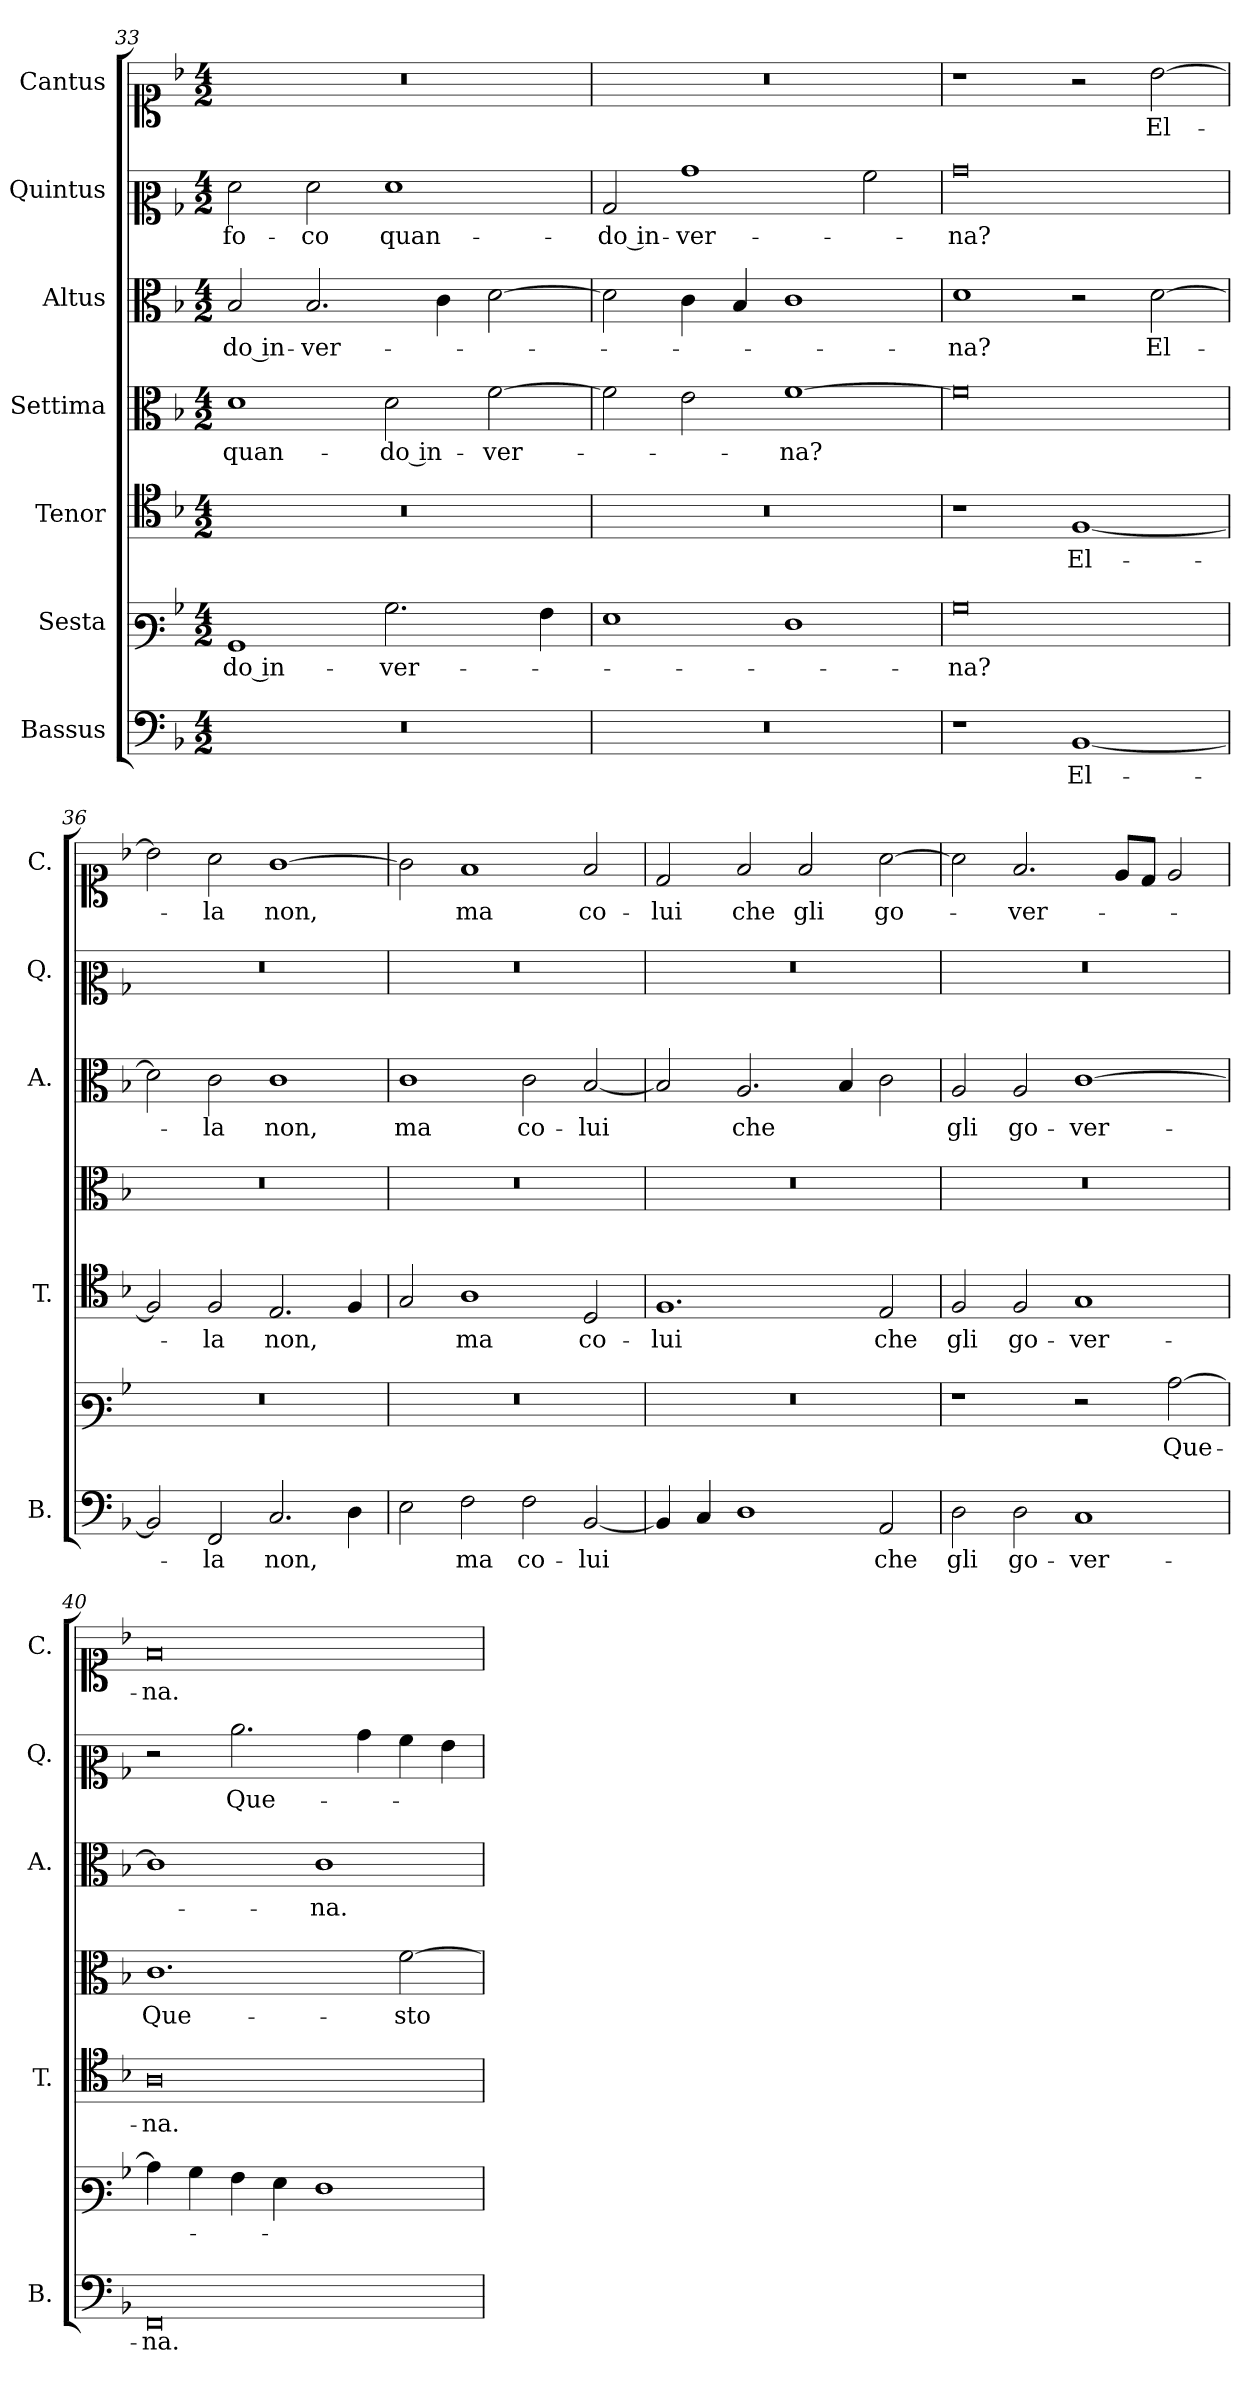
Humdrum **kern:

**kern	**text	**kern	**text	**kern	**text	**kern	**text	**kern	**text	**kern	**text	**kern	**text
*part7	*part7	*part6	*part6	*part5	*part5	*part4	*part4	*part3	*part3	*part2	*part2	*part1	*part1
*staff7	*staff7	*staff6	*staff6	*staff5	*staff5	*staff4	*staff4	*staff3	*staff3	*staff2	*staff2	*staff1	*staff1
*I"Bassus	*	*I"Sesta	*	*I"Tenor	*	*I"Settima	*	*I"Altus	*	*I"Quintus	*	*I"Cantus	*
*I'B.	*	*	*	*I'T.	*	*	*	*I'A.	*	*I'Q.	*	*I'C.	*
*clefF4	*	*clefF3	*	*clefC4	*	*clefC3	*	*clefC3	*	*clefC2	*	*clefC1	*
*k[b-]	*	*k[b-]	*	*k[b-]	*	*k[b-]	*	*k[b-]	*	*k[b-]	*	*k[b-]	*
*M4/2	*	*M4/2	*	*M4/2	*	*M4/2	*	*M4/2	*	*M4/2	*	*M4/2	*
=33	=33	=33	=33	=33	=33	=33	=33	=33	=33	=33	=33	=33	=33
!	!	!	!LO:LY:b	!	!	!	!LO:LY:b	!	!LO:LY:b	!	!LO:LY:b	!	!
0r	.	1BB-	-do in-	0r	.	1d	quan-	2B-/	-do in-	2f\	fo-	0r	.
!	!	!	!	!	!	!	!	!	!LO:LY:b	!	!LO:LY:b	!	!
.	.	.	.	.	.	.	.	2.B-/	-ver-	2f\	-co	.	.
!	!	!	!LO:LY:b	!	!	!	!LO:LY:b	!	!	!	!LO:LY:b	!	!
.	.	2.B-\	-ver-	.	.	2d\	-do in-	.	.	1f	quan-	.	.
.	.	.	.	.	.	.	.	4c\	.	.	.	.	.
!	!	!	!	!	!	!	!LO:LY:b	!	!	!	!	!	!
.	.	.	.	.	.	[2f\	-ver­-	[2d\	.	.	.	.	.
.	.	4A\	.	.	.	.	.	.	.	.	.	.	.
!!LO:LB:g=z
=34	=34	=34	=34	=34	=34	=34	=34	=34	=34	=34	=34	=34	=34
!	!	!	!	!	!	!	!	!	!	!	!LO:LY:b	!	!
0r	.	1G	.	0r	.	2f\]	.	2d\]	.	2B-/	-do in-	0r	.
!	!	!	!	!	!	!	!	!	!	!	!LO:LY:b	!	!
.	.	.	.	.	.	2e\	.	4c\	.	1b-	-ver-	.	.
.	.	.	.	.	.	.	.	4B-/	.	.	.	.	.
!	!	!	!	!	!	!	!LO:LY:b	!	!	!	!	!	!
.	.	1F	.	.	.	[1f	-na?	1c	.	.	.	.	.
.	.	.	.	.	.	.	.	.	.	2a\	.	.	.
=35	=35	=35	=35	=35	=35	=35	=35	=35	=35	=35	=35	=35	=35
!	!	!	!LO:LY:b	!	!	!	!	!	!LO:LY:b	!	!LO:LY:b	!	!
1r	.	0B-	-na?	1r	.	0f]	.	1d	-na?	0b-	-na?	1r	.
!	!LO:LY:b	!	!	!	!LO:LY:b	!	!	!	!	!	!	!	!
[1BB-	-El-	.	.	[1F	-El-	.	.	2r	.	.	.	2r	.
!	!	!	!	!	!	!	!	!	!LO:LY:b	!	!	!	!LO:LY:b
.	.	.	.	.	.	.	.	[2d\	El-	.	.	[2b-\	El-
=36	=36	=36	=36	=36	=36	=36	=36	=36	=36	=36	=36	=36	=36
2BB-/]	.	0r	.	2F/]	.	0r	.	2d\]	.	0r	.	2b-\]	.
!	!LO:LY:b	!	!	!	!LO:LY:b	!	!	!	!LO:LY:b	!	!	!	!LO:LY:b
2FF/	-la	.	.	2F/	-la	.	.	2c\	-la	.	.	2a\	-la
!	!LO:LY:b	!	!	!	!LO:LY:b	!	!	!	!LO:LY:b	!	!	!	!LO:LY:b
2.C/	non,	.	.	2.E/	non,	.	.	1c	non,	.	.	[1g	non,
4D\	.	.	.	4F/	.	.	.	.	.	.	.	.	.
=37	=37	=37	=37	=37	=37	=37	=37	=37	=37	=37	=37	=37	=37
!	!	!	!	!	!	!	!	!	!LO:LY:b	!	!	!	!
2E\	.	0r	.	2G/	.	0r	.	1c	ma	0r	.	2g\]	.
!	!LO:LY:b	!	!	!	!LO:LY:b	!	!	!	!	!	!	!	!LO:LY:b
2F\	ma	.	.	1A	ma	.	.	.	.	.	.	1f	ma
!	!LO:LY:b	!	!	!	!	!	!	!	!LO:LY:b	!	!	!	!
2F\	co-	.	.	.	.	.	.	2c\	co-	.	.	.	.
!	!LO:LY:b	!	!	!	!LO:LY:b	!	!	!	!LO:LY:b	!	!	!	!LO:LY:b
[2BB-/	-lui	.	.	2D/	co-	.	.	[2B-/	-lui	.	.	2f/	co-
=38	=38	=38	=38	=38	=38	=38	=38	=38	=38	=38	=38	=38	=38
!	!	!	!	!	!LO:LY:b	!	!	!	!	!	!	!	!LO:LY:b
4BB-/]	.	0r	.	1.F	-lui	0r	.	2B-/]	.	0r	.	2d/	-lui
4C/	.	.	.	.	.	.	.	.	.	.	.	.	.
!	!	!	!	!	!	!	!	!	!LO:LY:b	!	!	!	!LO:LY:b
1D	.	.	.	.	.	.	.	2.A/	che	.	.	2f/	che
!	!	!	!	!	!	!	!	!	!	!	!	!	!LO:LY:b
.	.	.	.	.	.	.	.	.	.	.	.	2f/	gli
.	.	.	.	.	.	.	.	4B-/	.	.	.	.	.
!	!LO:LY:b	!	!	!	!LO:LY:b	!	!	!	!	!	!	!	!LO:LY:b
2AA/	che	.	.	2E/	che	.	.	2c\	.	.	.	[2a\	go-
=39	=39	=39	=39	=39	=39	=39	=39	=39	=39	=39	=39	=39	=39
!	!LO:LY:b	!	!	!	!LO:LY:b	!	!	!	!LO:LY:b	!	!	!	!
2D\	gli	1r	.	2F/	gli	0r	.	2A/	gli	0r	.	2a\]	.
!	!LO:LY:b	!	!	!	!LO:LY:b	!	!	!	!LO:LY:b	!	!	!	!LO:LY:b
2D\	go-	.	.	2F/	go-	.	.	2A/	go-	.	.	2.f/	-ver-
!	!LO:LY:b	!	!	!	!LO:LY:b	!	!	!	!LO:LY:b	!	!	!	!
1C	-ver-	2r	.	1G	-ver-	.	.	[1c	-ver-	.	.	.	.
.	.	.	.	.	.	.	.	.	.	.	.	8e/L	.
.	.	.	.	.	.	.	.	.	.	.	.	8d/J	.
!	!	!	!LO:LY:b	!	!	!	!	!	!	!	!	!	!
.	.	[2c\	Que-	.	.	.	.	.	.	.	.	2e/	.
=40	=40	=40	=40	=40	=40	=40	=40	=40	=40	=40	=40	=40	=40
!	!LO:LY:b	!	!	!	!LO:LY:b	!	!LO:LY:b	!	!	!	!	!	!LO:LY:b
0FF	-na.	4c\]	.	0A	-na.	1.c	Que-	1c]	.	2r	.	0f	-na.
.	.	4B-\	.	.	.	.	.	.	.	.	.	.	.
!	!	!	!	!	!	!	!	!	!	!	!LO:LY:b	!	!
.	.	4A\	.	.	.	.	.	.	.	2.cc\	Que-	.	.
.	.	4G\	.	.	.	.	.	.	.	.	.	.	.
!	!	!	!	!	!	!	!	!	!LO:LY:b	!	!	!	!
.	.	1F	.	.	.	.	.	1c	-na.	.	.	.	.
.	.	.	.	.	.	.	.	.	.	4b-\	.	.	.
!	!	!	!	!	!	!	!LO:LY:b	!	!	!	!	!	!
.	.	.	.	.	.	[2f\	-sto	.	.	4a\	.	.	.
.	.	.	.	.	.	.	.	.	.	4g\	.	.	.
=	=	=	=	=	=	=	=	=	=	=	=	=	=
*-	*-	*-	*-	*-	*-	*-	*-	*-	*-	*-	*-	*-	*-
